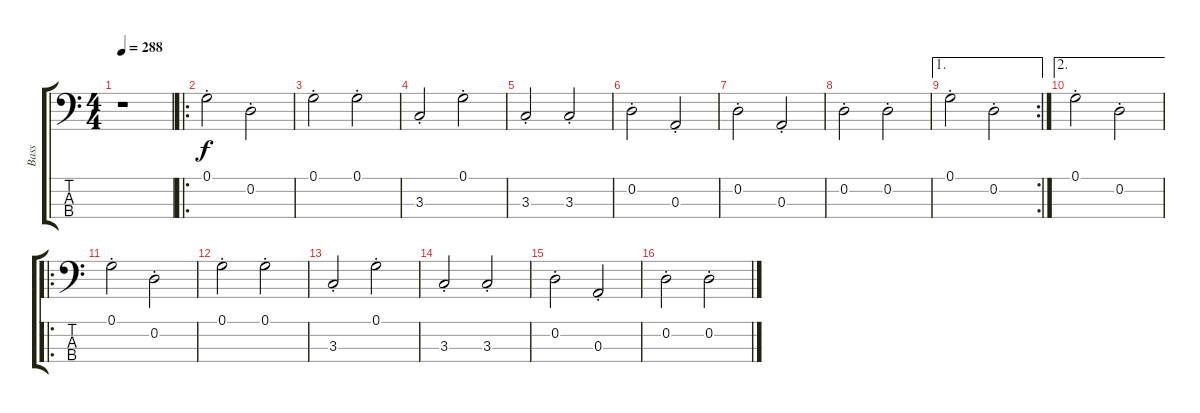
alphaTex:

\track ("Bass" "Bass") {instrument electricbassfinger}
\staff {score tabs}
\tuning (G2 D2 A1 E1) {hide}
\ts (4 4)
\tempo 288
\clef f4
\ks c
r.1{dy f instrument electricbassfinger} |
\ro
0.1{st}.2 0.2{st}.2 |
0.1{st}.2 0.1{st}.2 |
3.3{st}.2 0.1{st}.2 |
3.3{st}.2 3.3{st}.2 |
0.2{st}.2 0.3{st}.2 |
0.2{st}.2 0.3{st}.2 |
0.2{st}.2 0.2{st}.2 |
\ae 1
\rc 2
0.1{st}.2 0.2{st}.2 |
\ae 2
0.1{st}.2 0.2{st}.2 |
\ro
0.1{st}.2 0.2{st}.2 |
0.1{st}.2 0.1{st}.2 |
3.3{st}.2 0.1{st}.2 |
3.3{st}.2 3.3{st}.2 |
0.2{st}.2 0.3{st}.2 |
0.2{st}.2 0.2{st}.2
